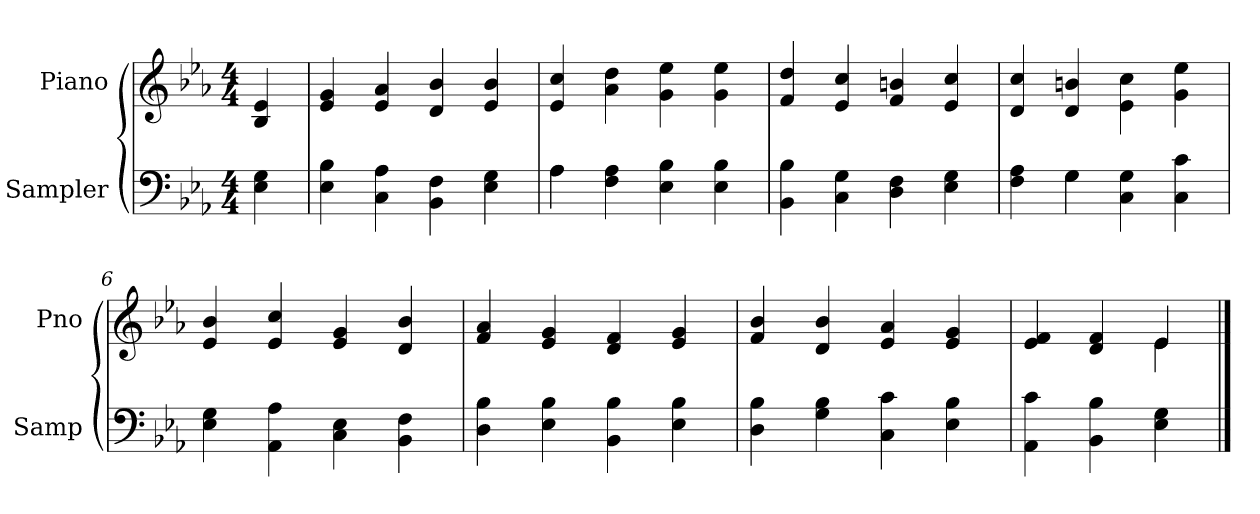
**kern	**kern
*part2	*part1
*staff2	*staff1
*I"Sampler	*I"Piano
*I'Samp	*I'Pno
*clefF4	*clefG2
*k[b-e-a-]	*k[b-e-a-]
*E-:	*E-:
*M4/4	*M4/4
=1	=1
4E- 4G	4B- 4e-
=2	=2
4E- 4B-	4e- 4g
4C 4A-	4e- 4a-
4BB- 4F	4d 4b-
4E- 4G	4e- 4b-
=3	=3
*^	*
4A-\	4A-	4e- 4cc
4F 4A-	2.ryy	4a- 4dd
4E- 4B-	.	4g 4ee-
4E- 4B-	.	4g 4ee-
*v	*v	*
=4	=4
4BB- 4B-	4f 4dd
4C 4G	4e- 4cc
4D 4F	4f 4bn
4E- 4G	4e- 4cc
=5	=5
*^	*
4F 4A-	4ryy	4d 4cc
4G\	4G	4d 4bn
4C 4G	2ryy	4e-\ 4cc\
4C 4c	.	4g 4ee-
*v	*v	*
=6	=6
4E- 4G	4e- 4b-
4AA- 4A-	4e- 4cc
4C 4E-	4e- 4g
4BB- 4F	4d 4b-
=7	=7
4D 4B-	4f 4a-
4E- 4B-	4e- 4g
4BB- 4B-	4d 4f
4E- 4B-	4e- 4g
=8	=8
4D 4B-	4f 4b-
4G 4B-	4d 4b-
4C 4c	4e- 4a-
4E- 4B-	4e- 4g
=9	=9
*	*^
4AA- 4c	4e- 4f	2ryy
4BB- 4B-	4d 4f	.
4E- 4G	4e-/	4e-
*	*v	*v
==	==
*-	*-
